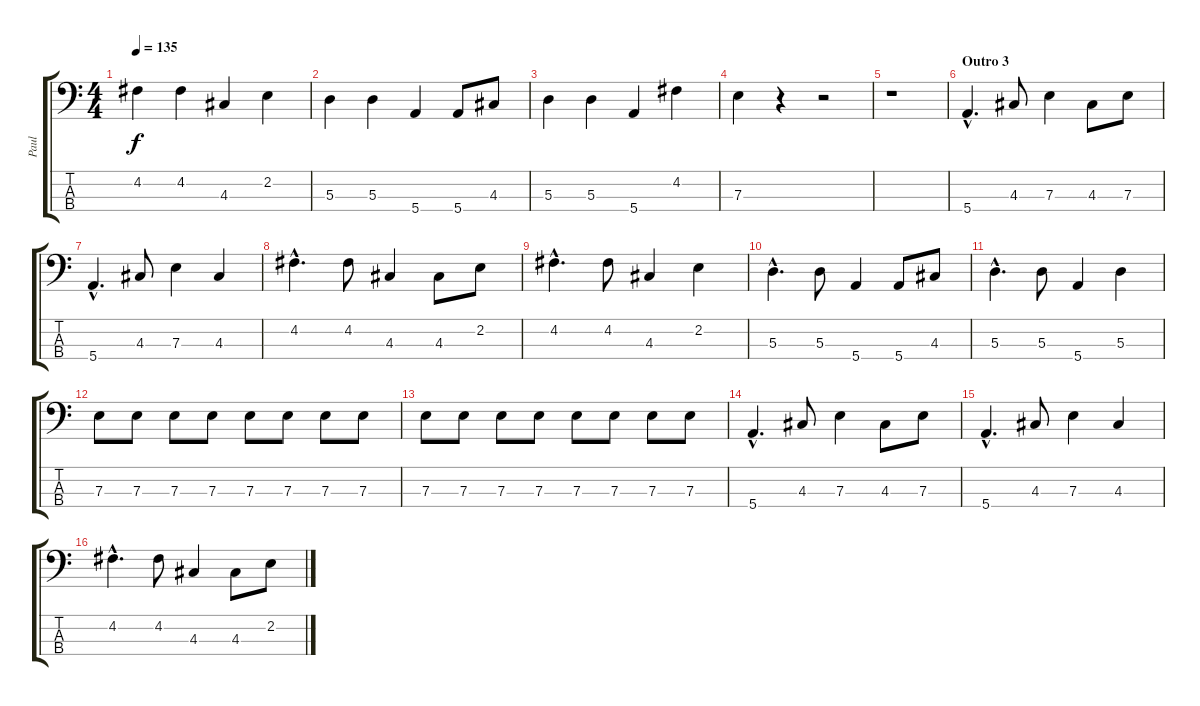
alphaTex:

\track ("Paul" "Paul") {instrument electricbasspick}
\staff {score tabs}
\tuning (G2 D2 A1 E1) {hide}
\ts (4 4)
\tempo 135
\clef f4
\ks c
4.2.4{dy f} 4.2.4 4.3.4 2.2.4 |
5.3.4 5.3.4 5.4.4 5.4.8 4.3.8 |
5.3.4 5.3.4 5.4.4 4.2.4 |
7.3.4 r.4 r.2 |
r.1 |
\section ("" "Outro 3")
5.4{hac}.4{d} 4.3.8 7.3.4 4.3.8 7.3.8 |
5.4{hac}.4{d} 4.3.8 7.3.4 4.3.4 |
4.2{hac}.4{d} 4.2.8 4.3.4 4.3.8 2.2.8 |
4.2{hac}.4{d} 4.2.8 4.3.4 2.2.4 |
5.3{hac}.4{d} 5.3.8 5.4.4 5.4.8 4.3.8 |
5.3{hac}.4{d} 5.3.8 5.4.4 5.3.4 |
7.3.8 7.3.8 7.3.8 7.3.8 7.3.8 7.3.8 7.3.8 7.3.8 |
7.3.8 7.3.8 7.3.8 7.3.8 7.3.8 7.3.8 7.3.8 7.3.8 |
5.4{hac}.4{d volume 12} 4.3.8 7.3.4 4.3.8 7.3.8 |
5.4{hac}.4{d} 4.3.8 7.3.4 4.3.4 |
4.2{hac}.4{d volume 10} 4.2.8 4.3.4 4.3.8 2.2.8
